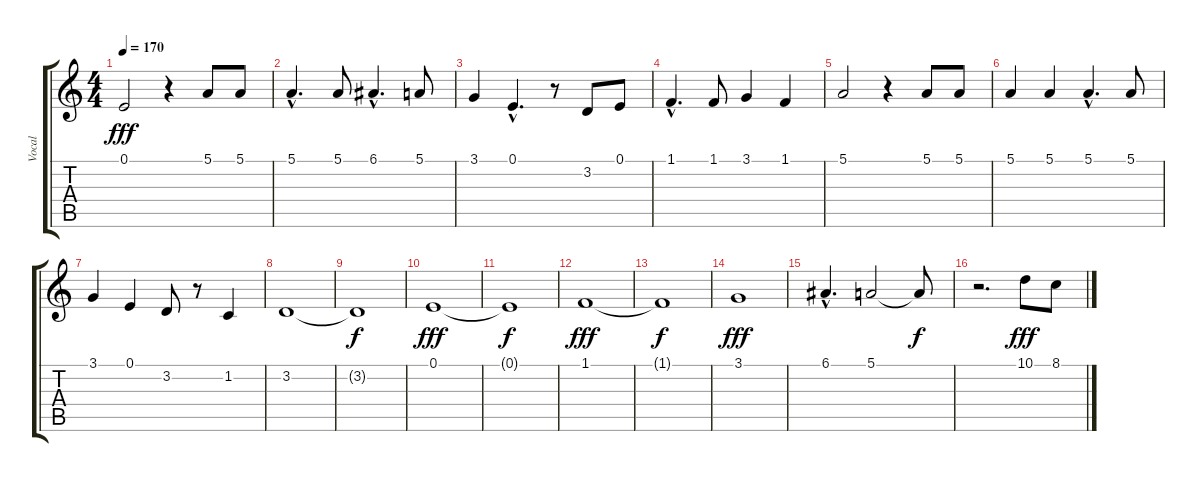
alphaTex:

\track ("Vocal" "Vocal") {instrument synthvoice}
\staff {score tabs}
\tuning (E4 B3 G3 D3 A2 E2) {hide}
\ts (4 4)
\tempo 170
\clef g2
\ks c
0.1.2{dy fff} r.4 5.1.8 5.1.8 |
5.1{hac}.4{d} 5.1.8 6.1{hac}.4{d} 5.1.8 |
3.1.4 0.1{hac}.4{d} r.8 3.2.8 0.1.8 |
1.1{hac}.4{d} 1.1.8 3.1.4 1.1.4 |
5.1.2 r.4 5.1.8 5.1.8 |
5.1.4 5.1.4 5.1{hac}.4{d} 5.1.8 |
3.1.4 0.1.4 3.2.8 r.8 1.2.4 |
3.2.1 |
3.2{t}.1{dy f} |
0.1.1{dy fff} |
0.1{t}.1{dy f} |
1.1.1{dy fff} |
1.1{t}.1{dy f} |
3.1.1{dy fff} |
6.1{hac}.4{d} 5.1.2 5.1{t}.8{dy f} |
r.2{d} 10.1.8{dy fff} 8.1.8
